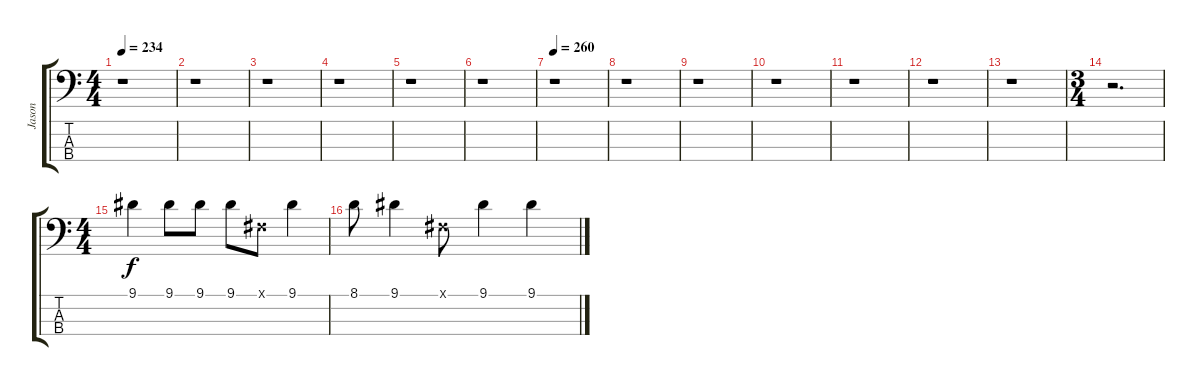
\track ("Jason" "Jason") {instrument electricbasspick}
\staff {score tabs}
\tuning (Gb2 Db2 Ab1 Eb1) {hide}
\ts (4 4)
\tempo 234
\clef f4
\ks c
r.1{dy f} |
r.1 |
r.1 |
r.1 |
r.1 |
r.1 |
\tempo 260
r.1 |
r.1 |
r.1 |
r.1 |
r.1 |
r.1 |
r.1 |
\ts (3 4)
r.2{d} |
\ts (4 4)
9.1.4 9.1.8 9.1.8 9.1.8 0.1{x}.8 9.1.4 |
8.1.8 9.1.4 0.1{x}.8 9.1.4 9.1.4
